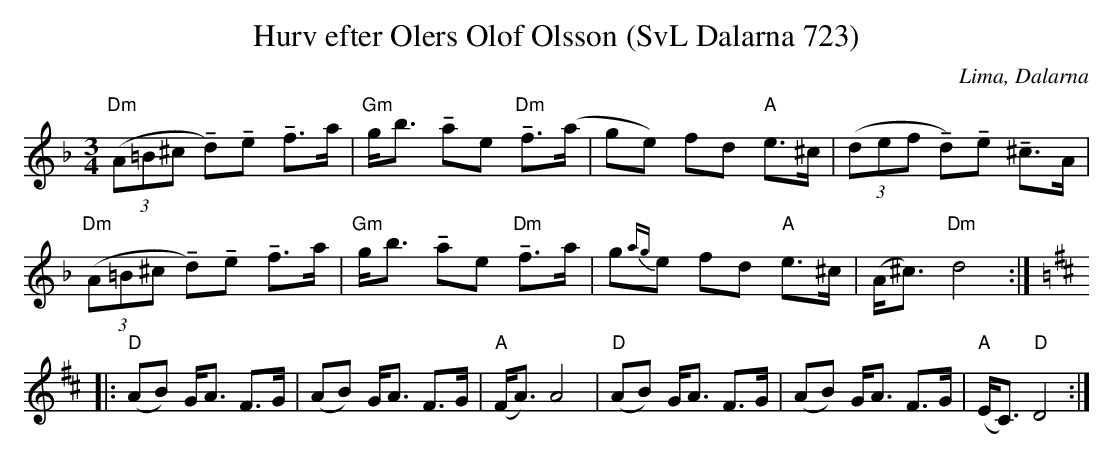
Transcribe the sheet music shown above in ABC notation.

X:1
T:Hurv efter Olers Olof Olsson (SvL Dalarna 723)
O:Lima, Dalarna
M:3/4
L:1/8
K:Dm
"Dm"((3A=B^c !tenuto!d)!tenuto!e !tenuto!f>a|"Gm"g<b !tenuto!ae "Dm"!tenuto!f(>a|ge) fd "A"e>^c|((3def !tenuto!d)!tenuto!e !tenuto!^c>A|
"Dm"((3A=B^c !tenuto!d)!tenuto!e !tenuto!f>a|"Gm"g<b !tenuto!ae "Dm"!tenuto!f>a|g{ag}e fd "A"e>^c|(A<^c) "Dm"d4:|
K:D
|:"D"(AB) G<A F>G|(AB) G<A F>G|"A"(F<A) A4|"D"(AB) G<A F>G|(AB) G<A F>G|"A"(E<C) "D"D4:|
